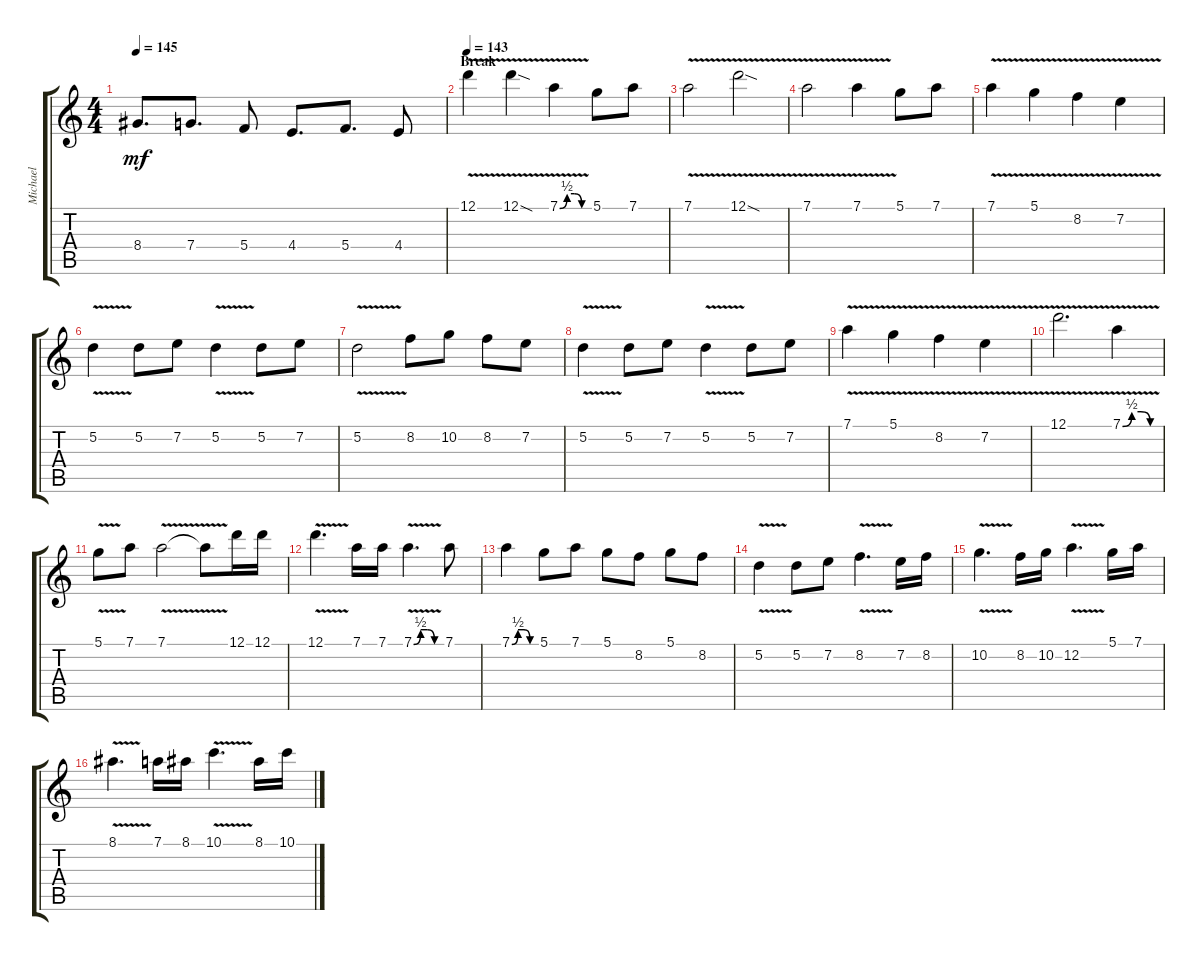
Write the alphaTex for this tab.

\track ("Michael" "Michael") {instrument distortionguitar}
\staff {score tabs}
\tuning (D4 A3 F3 C3 G2 D2) {hide}
\ts (4 4)
\tempo 145
\clef g2
\ks c
8.4.8{d dy mf} 7.4.8{d} 5.4.8 4.4.8{d} 5.4.8{d} 4.4.8 |
\section ("" "Break")
\tempo 143
12.1{v}.4 12.1{v sod}.4 7.1{be (custom 0 0 15 2 30 2 45 0 60 0) v}.4 5.1.8 7.1.8 |
7.1{v}.2 12.1{v sod}.2 |
7.1{v}.2 7.1{v}.4 5.1.8 7.1.8 |
7.1{v}.4 5.1{v}.4 8.2{v}.4 7.2{v}.4 |
5.2{v}.4 5.2.8 7.2.8 5.2{v}.4 5.2.8 7.2.8 |
5.2{v}.2 8.2.8 10.2.8 8.2.8 7.2.8 |
5.2{v}.4 5.2.8 7.2.8 5.2{v}.4 5.2.8 7.2.8 |
7.1{v}.4 5.1{v}.4 8.2{v}.4 7.2{v}.4 |
12.1{v}.2{d} 7.1{be (custom 0 0 15 2 30 2 45 0 60 0) v}.4 |
5.1{v}.8 7.1.8 7.1{v}.2 7.1{v t}.8 12.1.16 12.1.16 |
12.1{v}.4{d} 7.1.16 7.1.16 7.1{be (custom 0 0 15 2 30 2 45 0 60 0) v}.4{d} 7.1.8 |
7.1{be (custom 0 0 15 2 30 2 45 0 60 0)}.4 5.1.8 7.1.8 5.1.8 8.2.8 5.1.8 8.2.8 |
5.2{v}.4 5.2.8 7.2.8 8.2{v}.4{d} 7.2.16 8.2.16 |
10.2{v}.4{d} 8.2.16 10.2.16 12.2{v}.4{d} 5.1.16 7.1.16 |
8.1{v}.4{d} 7.1.16 8.1.16 10.1{v}.4{d} 8.1.16 10.1.16
